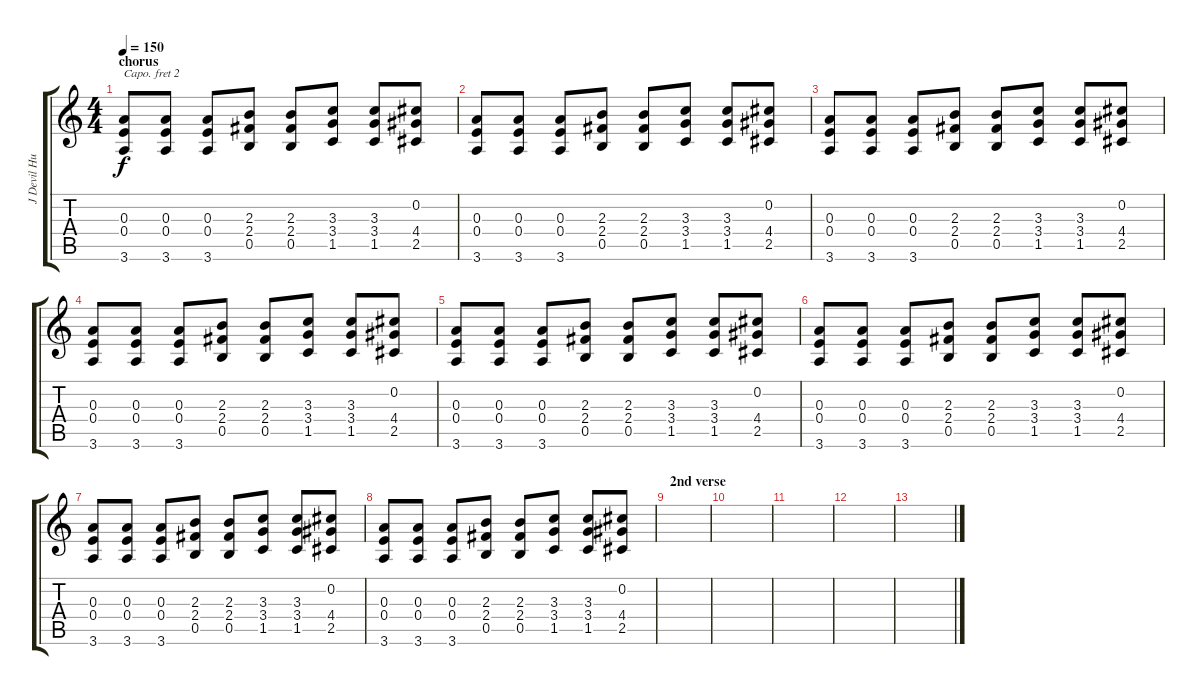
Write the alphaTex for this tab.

\track ("J Devil Huge" "J Devil Hu") {instrument distortionguitar}
\staff {score tabs}
\capo 2
\tuning (E4 B3 G3 D3 A2 E2) {hide}
\ts (4 4)
\section ("" "chorus")
\tempo 150
\clef g2
\ks c
(0.3 0.4 3.6).8{dy f} (0.3 0.4 3.6).8 (0.3 0.4 3.6).8 (2.3 2.4 0.5).8 (2.3 2.4 0.5).8 (3.3 3.4 1.5).8 (3.3 3.4 1.5).8 (0.2 4.4 2.5).8 |
(0.3 0.4 3.6).8 (0.3 0.4 3.6).8 (0.3 0.4 3.6).8 (2.3 2.4 0.5).8 (2.3 2.4 0.5).8 (3.3 3.4 1.5).8 (3.3 3.4 1.5).8 (0.2 4.4 2.5).8 |
(0.3 0.4 3.6).8 (0.3 0.4 3.6).8 (0.3 0.4 3.6).8 (2.3 2.4 0.5).8 (2.3 2.4 0.5).8 (3.3 3.4 1.5).8 (3.3 3.4 1.5).8 (0.2 4.4 2.5).8 |
(0.3 0.4 3.6).8 (0.3 0.4 3.6).8 (0.3 0.4 3.6).8 (2.3 2.4 0.5).8 (2.3 2.4 0.5).8 (3.3 3.4 1.5).8 (3.3 3.4 1.5).8 (0.2 4.4 2.5).8 |
\section ("" "")
(0.3 0.4 3.6).8 (0.3 0.4 3.6).8 (0.3 0.4 3.6).8 (2.3 2.4 0.5).8 (2.3 2.4 0.5).8 (3.3 3.4 1.5).8 (3.3 3.4 1.5).8 (0.2 4.4 2.5).8 |
(0.3 0.4 3.6).8 (0.3 0.4 3.6).8 (0.3 0.4 3.6).8 (2.3 2.4 0.5).8 (2.3 2.4 0.5).8 (3.3 3.4 1.5).8 (3.3 3.4 1.5).8 (0.2 4.4 2.5).8 |
(0.3 0.4 3.6).8 (0.3 0.4 3.6).8 (0.3 0.4 3.6).8 (2.3 2.4 0.5).8 (2.3 2.4 0.5).8 (3.3 3.4 1.5).8 (3.3 3.4 1.5).8 (0.2 4.4 2.5).8 |
(0.3 0.4 3.6).8 (0.3 0.4 3.6).8 (0.3 0.4 3.6).8 (2.3 2.4 0.5).8 (2.3 2.4 0.5).8 (3.3 3.4 1.5).8 (3.3 3.4 1.5).8 (0.2 4.4 2.5).8 |
\section ("" "2nd verse")
|
|
|
|
\section ("" "")
